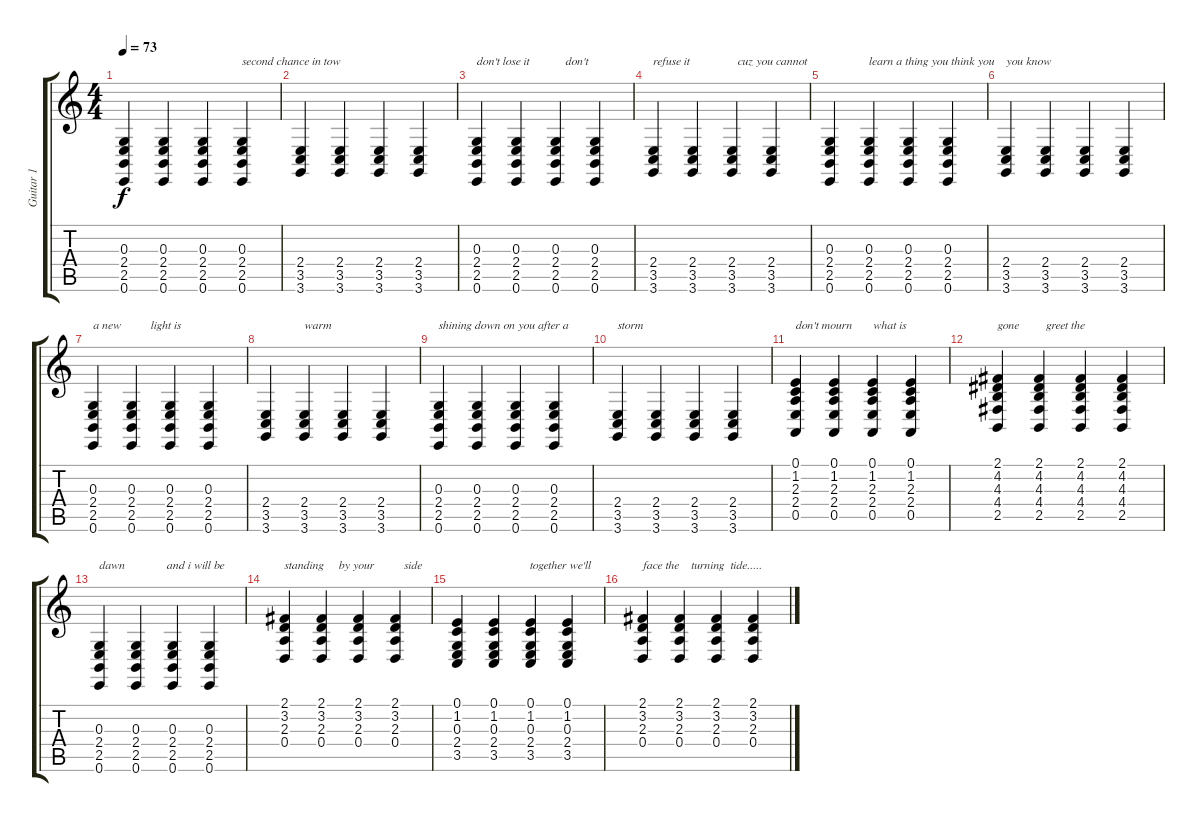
\track ("Guitar 1" "Guitar 1") {instrument brightacousticpiano}
\staff {score tabs}
\tuning (E4 B3 G3 D3 A2 E2) {hide}
\ts (4 4)
\tempo 73
\clef g2
\ks c
(0.3 2.4 2.5 0.6).4{dy f} (0.3 2.4 2.5 0.6).4 (0.3 2.4 2.5 0.6).4 (0.3 2.4 2.5 0.6).4{txt "second chance in tow"} |
(2.4 3.5 3.6).4 (2.4 3.5 3.6).4 (2.4 3.5 3.6).4 (2.4 3.5 3.6).4 |
(0.3 2.4 2.5 0.6).4{txt "don't lose it            don't"} (0.3 2.4 2.5 0.6).4 (0.3 2.4 2.5 0.6).4 (0.3 2.4 2.5 0.6).4 |
(2.4 3.5 3.6).4{txt "refuse it                cuz you cannot"} (2.4 3.5 3.6).4 (2.4 3.5 3.6).4 (2.4 3.5 3.6).4 |
(0.3 2.4 2.5 0.6).4 (0.3 2.4 2.5 0.6).4{txt "learn a thing you think you"} (0.3 2.4 2.5 0.6).4 (0.3 2.4 2.5 0.6).4 |
(2.4 3.5 3.6).4{txt "you know"} (2.4 3.5 3.6).4 (2.4 3.5 3.6).4 (2.4 3.5 3.6).4 |
(0.3 2.4 2.5 0.6).4{txt "a new          light is"} (0.3 2.4 2.5 0.6).4 (0.3 2.4 2.5 0.6).4 (0.3 2.4 2.5 0.6).4 |
(2.4 3.5 3.6).4 (2.4 3.5 3.6).4{txt "warm"} (2.4 3.5 3.6).4 (2.4 3.5 3.6).4 |
(0.3 2.4 2.5 0.6).4{txt "shining down on you after a"} (0.3 2.4 2.5 0.6).4 (0.3 2.4 2.5 0.6).4 (0.3 2.4 2.5 0.6).4 |
(2.4 3.5 3.6).4{txt "storm"} (2.4 3.5 3.6).4 (2.4 3.5 3.6).4 (2.4 3.5 3.6).4 |
(0.1 1.2 2.3 2.4 0.5).4{txt "don't mourn       what is"} (0.1 1.2 2.3 2.4 0.5).4 (0.1 1.2 2.3 2.4 0.5).4 (0.1 1.2 2.3 2.4 0.5).4 |
(2.1 4.2 4.3 4.4 2.5).4{txt "gone         greet the"} (2.1 4.2 4.3 4.4 2.5).4 (2.1 4.2 4.3 4.4 2.5).4 (2.1 4.2 4.3 4.4 2.5).4 |
(0.3 2.4 2.5 0.6).4{txt "dawn              and i will be"} (0.3 2.4 2.5 0.6).4 (0.3 2.4 2.5 0.6).4 (0.3 2.4 2.5 0.6).4 |
(2.1 3.2 2.3 0.4).4{txt "standing     by your          side"} (2.1 3.2 2.3 0.4).4 (2.1 3.2 2.3 0.4).4 (2.1 3.2 2.3 0.4).4 |
(0.1 1.2 0.3 2.4 3.5).4 (0.1 1.2 0.3 2.4 3.5).4{txt "            together we'll"} (0.1 1.2 0.3 2.4 3.5).4 (0.1 1.2 0.3 2.4 3.5).4 |
(2.1 3.2 2.3 0.4).4{txt "face the    turning  tide....."} (2.1 3.2 2.3 0.4).4 (2.1 3.2 2.3 0.4).4 (2.1 3.2 2.3 0.4).4
